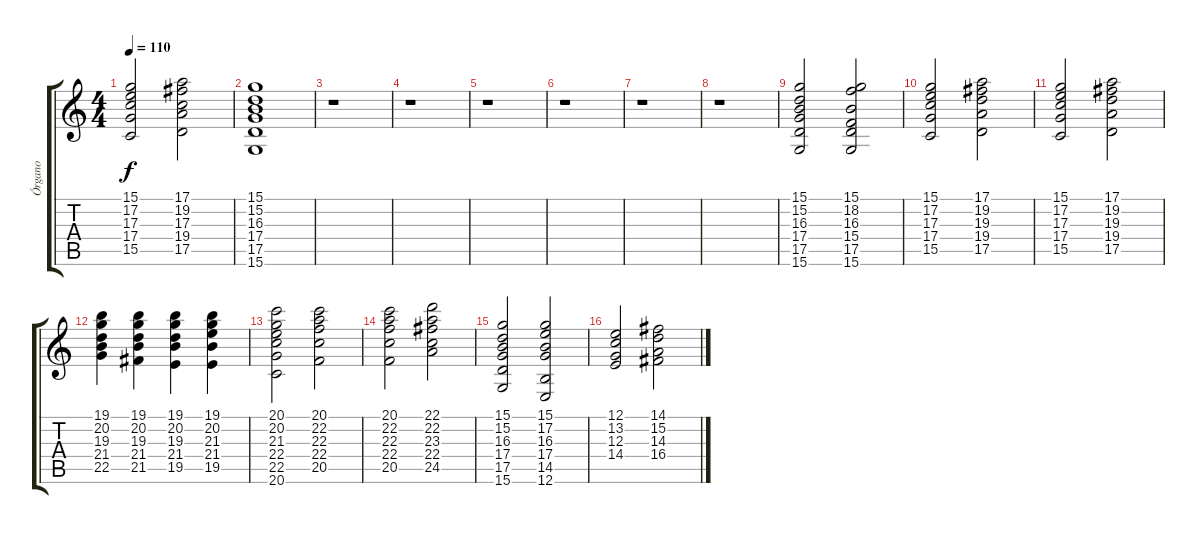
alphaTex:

\track ("Órgano" "Órgano") {instrument rockorgan}
\staff {score tabs}
\tuning (E4 B3 G3 D3 A2 E2) {hide}
\ts (4 4)
\tempo 110
\clef g2
\ks c
(15.1 17.2 17.3 17.4 15.5).2{dy f} (17.1 19.2 17.3 19.4 17.5).2 |
(15.1 15.2 16.3 17.4 17.5 15.6).1 |
r.1 |
r.1 |
r.1 |
r.1 |
r.1 |
r.1 |
(15.1 15.2 16.3 17.4 17.5 15.6).2 (15.1 18.2 16.3 15.4 17.5 15.6).2 |
(15.1 17.2 17.3 17.4 15.5).2 (17.1 19.2 19.3 19.4 17.5).2 |
(15.1 17.2 17.3 17.4 15.5).2 (17.1 19.2 19.3 19.4 17.5).2 |
(19.1 20.2 19.3 21.4 22.5).4 (19.1 20.2 19.3 21.4 21.5).4 (19.1 20.2 19.3 21.4 19.5).4 (19.1 20.2 21.3 21.4 19.5).4 |
(20.1 20.2 21.3 22.4 22.5 20.6).2 (20.1 22.2 22.3 22.4 20.5).2 |
(20.1 22.2 22.3 22.4 20.5).2 (22.1 22.2 23.3 22.4 24.5).2 |
(15.1 15.2 16.3 17.4 17.5 15.6).2 (15.1 17.2 16.3 17.4 14.5 12.6).2 |
(12.1 13.2 12.3 14.4).2 (14.1 15.2 14.3 16.4).2
